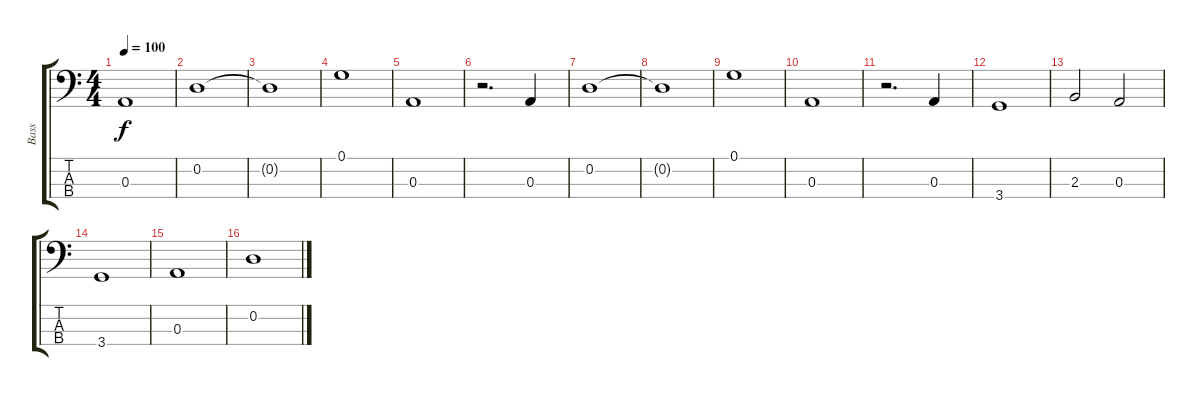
\track ("Bass" "Bass") {instrument electricbassfinger}
\staff {score tabs}
\tuning (G2 D2 A1 E1) {hide}
\ts (4 4)
\tempo 100
\clef f4
\ks c
0.3{t}.1{dy f} |
0.2.1 |
0.2{t}.1 |
0.1.1 |
0.3.1 |
r.2{d} 0.3.4 |
0.2.1 |
0.2{t}.1 |
0.1.1 |
0.3.1 |
r.2{d} 0.3.4 |
3.4.1 |
2.3.2 0.3.2 |
3.4.1 |
0.3.1 |
0.2.1
